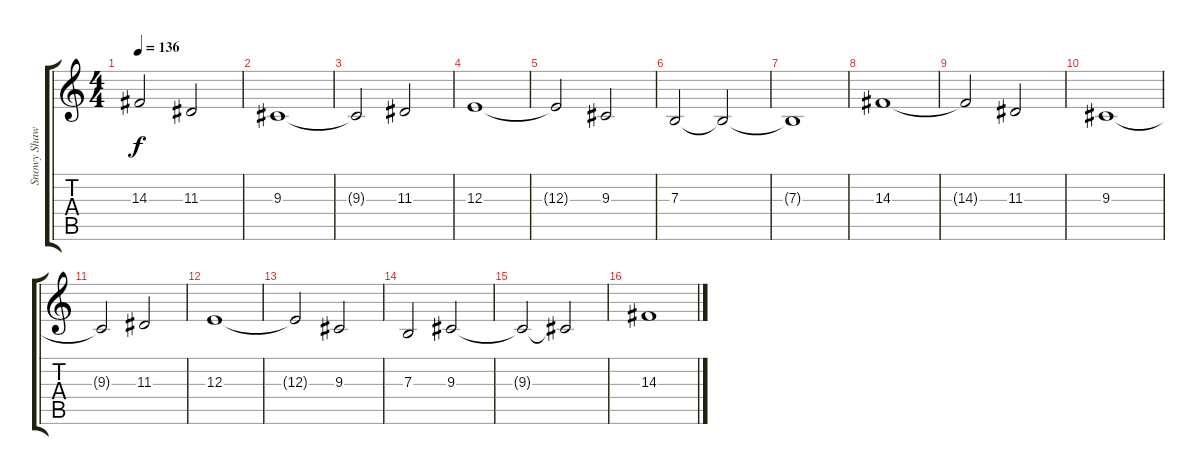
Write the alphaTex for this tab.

\track ("Snowy Shaw" "Snowy Shaw") {instrument tenorsax}
\staff {score tabs}
\tuning (Db4 Ab3 E3 B2 Gb2 Db2) {hide}
\ts (4 4)
\tempo 136
\clef g2
\ks c
14.3{t}.2{dy f} 11.3.2 |
9.3.1 |
9.3{t}.2 11.3.2 |
12.3.1 |
12.3{t}.2 9.3.2 |
7.3.2 7.3{t}.2{volume 2} |
7.3{t}.1 |
14.3.1{volume 13} |
14.3{t}.2 11.3.2 |
9.3.1 |
9.3{t}.2 11.3.2 |
12.3.1 |
12.3{t}.2 9.3.2 |
7.3.2 9.3.2 |
9.3{t}.2 9.3{t}.2 |
14.3.1
